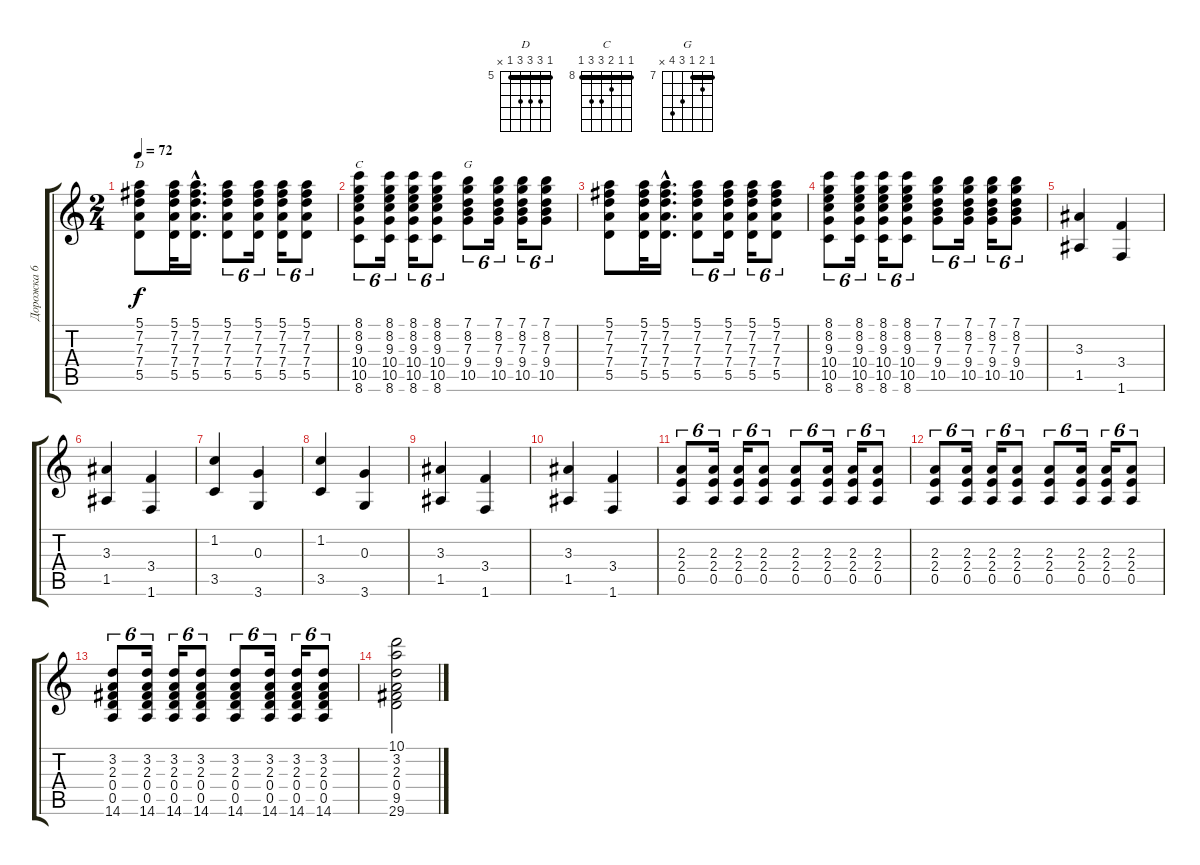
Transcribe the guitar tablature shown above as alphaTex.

\track ("Дорожка 6" "Дорожка 6") {instrument acousticguitarnylon}
\staff {score tabs}
\tuning (E4 B3 G3 D3 A2 E2) {hide}
\chord ("D" 5 7 7 7 5 x) {firstfret 5 barre 5}
\chord ("C" 8 8 9 10 10 8) {firstfret 8 barre 8}
\chord ("G" 7 8 7 9 10 x) {firstfret 7 barre 7}
\ts (2 4)
\tempo 72
\clef g2
\ks c
(5.1 7.2 7.3 7.4 5.5).8{ch "D" dy f} (5.1 7.2 7.3 7.4 5.5).32 (5.1{hac} 7.2{hac} 7.3{hac} 7.4{hac} 5.5{hac}).16{d} (5.1 7.2 7.3 7.4 5.5).8{tu (6 4)} (5.1 7.2 7.3 7.4 5.5).16{tu (6 4)} (5.1 7.2 7.3 7.4 5.5).16{tu (6 4)} (5.1 7.2 7.3 7.4 5.5).8{tu (6 4)} |
(8.1 8.2 9.3 10.4 10.5 8.6).8{tu (6 4) ch "C"} (8.1 8.2 9.3 10.4 10.5 8.6).16{tu (6 4)} (8.1 8.2 9.3 10.4 10.5 8.6).16{tu (6 4)} (8.1 8.2 9.3 10.4 10.5 8.6).8{tu (6 4)} (7.1 8.2 7.3 9.4 10.5).8{tu (6 4) ch "G"} (7.1 8.2 7.3 9.4 10.5).16{tu (6 4)} (7.1 8.2 7.3 9.4 10.5).16{tu (6 4)} (7.1 8.2 7.3 9.4 10.5).8{tu (6 4)} |
(5.1 7.2 7.3 7.4 5.5).8 (5.1 7.2 7.3 7.4 5.5).32 (5.1{hac} 7.2{hac} 7.3{hac} 7.4{hac} 5.5{hac}).16{d} (5.1 7.2 7.3 7.4 5.5).8{tu (6 4)} (5.1 7.2 7.3 7.4 5.5).16{tu (6 4)} (5.1 7.2 7.3 7.4 5.5).16{tu (6 4)} (5.1 7.2 7.3 7.4 5.5).8{tu (6 4)} |
(8.1 8.2 9.3 10.4 10.5 8.6).8{tu (6 4)} (8.1 8.2 9.3 10.4 10.5 8.6).16{tu (6 4)} (8.1 8.2 9.3 10.4 10.5 8.6).16{tu (6 4)} (8.1 8.2 9.3 10.4 10.5 8.6).8{tu (6 4)} (7.1 8.2 7.3 9.4 10.5).8{tu (6 4)} (7.1 8.2 7.3 9.4 10.5).16{tu (6 4)} (7.1 8.2 7.3 9.4 10.5).16{tu (6 4)} (7.1 8.2 7.3 9.4 10.5).8{tu (6 4)} |
(3.3 1.5).4 (3.4 1.6).4 |
(3.3 1.5).4 (3.4 1.6).4 |
(1.2 3.5).4 (0.3 3.6).4 |
(1.2 3.5).4 (0.3 3.6).4 |
(3.3 1.5).4 (3.4 1.6).4 |
(3.3 1.5).4 (3.4 1.6).4 |
(2.3 2.4 0.5).8{tu (6 4)} (2.3 2.4 0.5).16{tu (6 4)} (2.3 2.4 0.5).16{tu (6 4)} (2.3 2.4 0.5).8{tu (6 4)} (2.3 2.4 0.5).8{tu (6 4)} (2.3 2.4 0.5).16{tu (6 4)} (2.3 2.4 0.5).16{tu (6 4)} (2.3 2.4 0.5).8{tu (6 4)} |
(2.3 2.4 0.5).8{tu (6 4)} (2.3 2.4 0.5).16{tu (6 4)} (2.3 2.4 0.5).16{tu (6 4)} (2.3 2.4 0.5).8{tu (6 4)} (2.3 2.4 0.5).8{tu (6 4)} (2.3 2.4 0.5).16{tu (6 4)} (2.3 2.4 0.5).16{tu (6 4)} (2.3 2.4 0.5).8{tu (6 4)} |
(3.2 2.3 0.4 0.5 14.6).8{tu (6 4)} (3.2 2.3 0.4 0.5 14.6).16{tu (6 4)} (3.2 2.3 0.4 0.5 14.6).16{tu (6 4)} (3.2 2.3 0.4 0.5 14.6).8{tu (6 4)} (3.2 2.3 0.4 0.5 14.6).8{tu (6 4)} (3.2 2.3 0.4 0.5 14.6).16{tu (6 4)} (3.2 2.3 0.4 0.5 14.6).16{tu (6 4)} (3.2 2.3 0.4 0.5 14.6).8{tu (6 4)} |
(10.1 3.2 2.3 0.4 9.5 29.6).2
